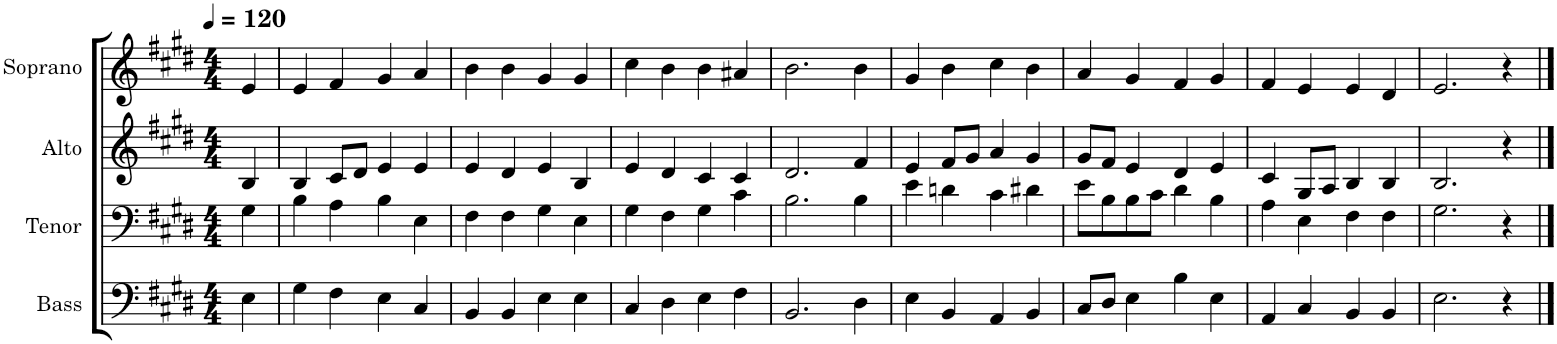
**kern	**kern	**kern	**kern
*part4	*part3	*part2	*part1
*staff4	*staff3	*staff2	*staff1
*I"Bass	*I"Tenor	*I"Alto	*I"Soprano
*I'B.	*I'T.	*I'A.	*I'S.
*clefF4	*clefF4	*clefG2	*clefG2
*k[f#c#g#d#]	*k[f#c#g#d#]	*k[f#c#g#d#]	*k[f#c#g#d#]
*M4/4	*M4/4	*M4/4	*M4/4
*MM120	*MM120	*MM120	*MM120
=	=	=	=
4E\	4G#\	4B/	4e/
=1	=1	=1	=1
4G#\	4B\	4B/	4e/
4F#\	4A\	8c#/L	4f#/
.	.	8d#/J	.
4E\	4B\	4e/	4g#/
4C#/	4E\	4e/	4a/
=2	=2	=2	=2
4BB/	4F#\	4e/	4b\
4BB/	4F#\	4d#/	4b\
4E\	4G#\	4e/	4g#/
4E\	4E\	4B/	4g#/
=3	=3	=3	=3
4C#/	4G#\	4e/	4cc#\
4D#\	4F#\	4d#/	4b\
4E\	4G#\	4c#/	4b\
4F#\	4c#\	4c#/	4a#X/
=4	=4	=4	=4
2.BB/	2.B\	2.d#/	2.b\
4D#\	4B\	4f#/	4b\
=5	=5	=5	=5
4E\	4e\	4e/	4g#/
4BB/	4dn\	8f#/L	4b\
.	.	8g#/J	.
4AA/	4c#\	4a/	4cc#\
4BB/	4d#X\	4g#/	4b\
=6	=6	=6	=6
8C#/L	8e\L	8g#/L	4a/
8D#/J	8B\	8f#/J	.
4E\	8B\	4e/	4g#/
.	8c#\J	.	.
4B\	4d#\	4d#/	4f#/
4E\	4B\	4e/	4g#/
=7	=7	=7	=7
4AA/	4A\	4c#/	4f#/
4C#/	4E\	8G#/L	4e/
.	.	8A/J	.
4BB/	4F#\	4B/	4e/
4BB/	4F#\	4B/	4d#/
=8	=8	=8	=8
2.E\	2.G#\	2.B/	2.e/
4r	4r	4r	4r
==	==	==	==
*-	*-	*-	*-
